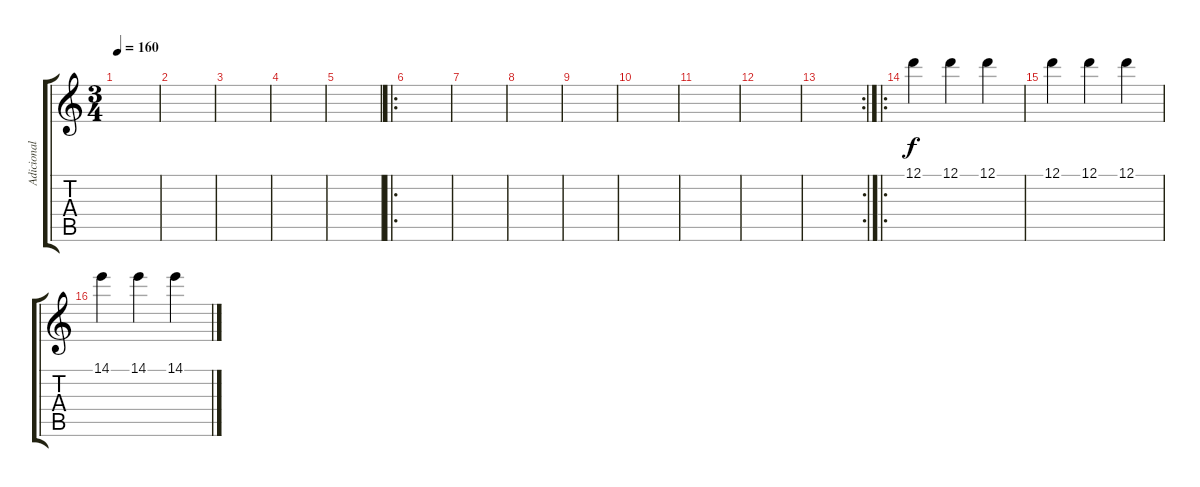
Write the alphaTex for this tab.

\track ("Adicional" "Adicional") {instrument acousticguitarsteel}
\staff {score tabs}
\tuning (D4 A3 F3 C3 G2 D2) {hide}
\ts (3 4)
\tempo 160
\clef g2
\ks c
|
|
|
|
|
\ro
|
|
|
|
|
|
|
\rc 2
|
\ro
12.1.4 12.1.4 12.1.4 |
12.1.4 12.1.4 12.1.4 |
14.1.4 14.1.4 14.1.4
